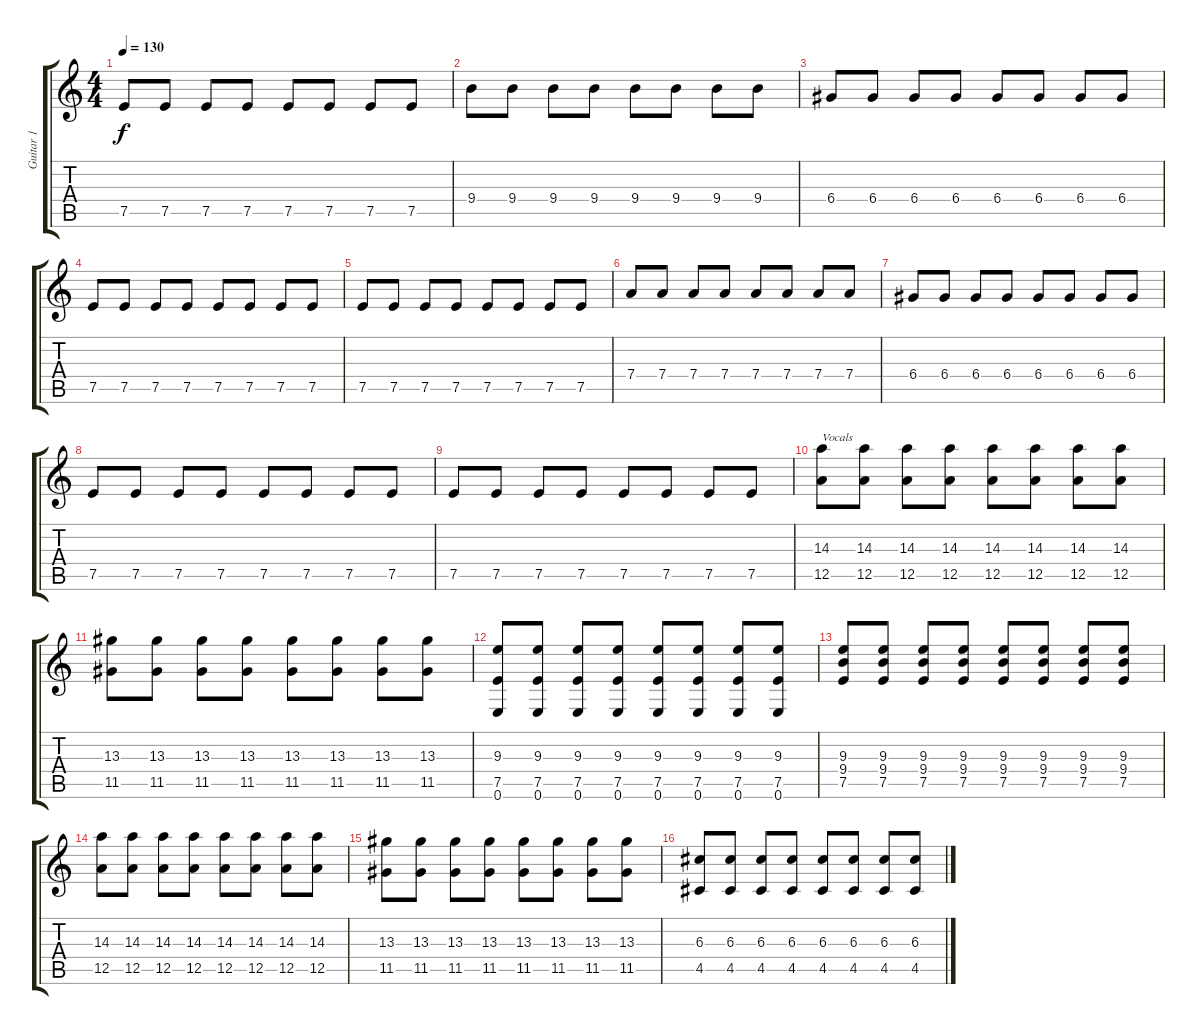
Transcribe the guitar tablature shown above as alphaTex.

\track ("Guitar 1 " "Guitar 1 ") {instrument distortionguitar}
\staff {score tabs}
\tuning (E4 B3 G3 D3 A2 E2) {hide}
\ts (4 4)
\tempo 130
\clef g2
\ks c
7.5.8{dy f} 7.5.8 7.5.8 7.5.8 7.5.8 7.5.8 7.5.8 7.5.8 |
9.4.8 9.4.8 9.4.8 9.4.8 9.4.8 9.4.8 9.4.8 9.4.8 |
6.4.8 6.4.8 6.4.8 6.4.8 6.4.8 6.4.8 6.4.8 6.4.8 |
7.5.8 7.5.8 7.5.8 7.5.8 7.5.8 7.5.8 7.5.8 7.5.8 |
7.5.8 7.5.8 7.5.8 7.5.8 7.5.8 7.5.8 7.5.8 7.5.8 |
7.4.8 7.4.8 7.4.8 7.4.8 7.4.8 7.4.8 7.4.8 7.4.8 |
6.4.8 6.4.8 6.4.8 6.4.8 6.4.8 6.4.8 6.4.8 6.4.8 |
7.5.8 7.5.8 7.5.8 7.5.8 7.5.8 7.5.8 7.5.8 7.5.8 |
7.5.8 7.5.8 7.5.8 7.5.8 7.5.8 7.5.8 7.5.8 7.5.8 |
(14.3 12.5).8{txt "Vocals"} (14.3 12.5).8 (14.3 12.5).8 (14.3 12.5).8 (14.3 12.5).8 (14.3 12.5).8 (14.3 12.5).8 (14.3 12.5).8 |
(13.3 11.5).8 (13.3 11.5).8 (13.3 11.5).8 (13.3 11.5).8 (13.3 11.5).8 (13.3 11.5).8 (13.3 11.5).8 (13.3 11.5).8 |
(9.3 7.5 0.6).8 (9.3 7.5 0.6).8 (9.3 7.5 0.6).8 (9.3 7.5 0.6).8 (9.3 7.5 0.6).8 (9.3 7.5 0.6).8 (9.3 7.5 0.6).8 (9.3 7.5 0.6).8 |
(9.3 9.4 7.5).8 (9.3 9.4 7.5).8 (9.3 9.4 7.5).8 (9.3 9.4 7.5).8 (9.3 9.4 7.5).8 (9.3 9.4 7.5).8 (9.3 9.4 7.5).8 (9.3 9.4 7.5).8 |
(14.3 12.5).8 (14.3 12.5).8 (14.3 12.5).8 (14.3 12.5).8 (14.3 12.5).8 (14.3 12.5).8 (14.3 12.5).8 (14.3 12.5).8 |
(13.3 11.5).8 (13.3 11.5).8 (13.3 11.5).8 (13.3 11.5).8 (13.3 11.5).8 (13.3 11.5).8 (13.3 11.5).8 (13.3 11.5).8 |
(6.3 4.5).8 (6.3 4.5).8 (6.3 4.5).8 (6.3 4.5).8 (6.3 4.5).8 (6.3 4.5).8 (6.3 4.5).8 (6.3 4.5).8
